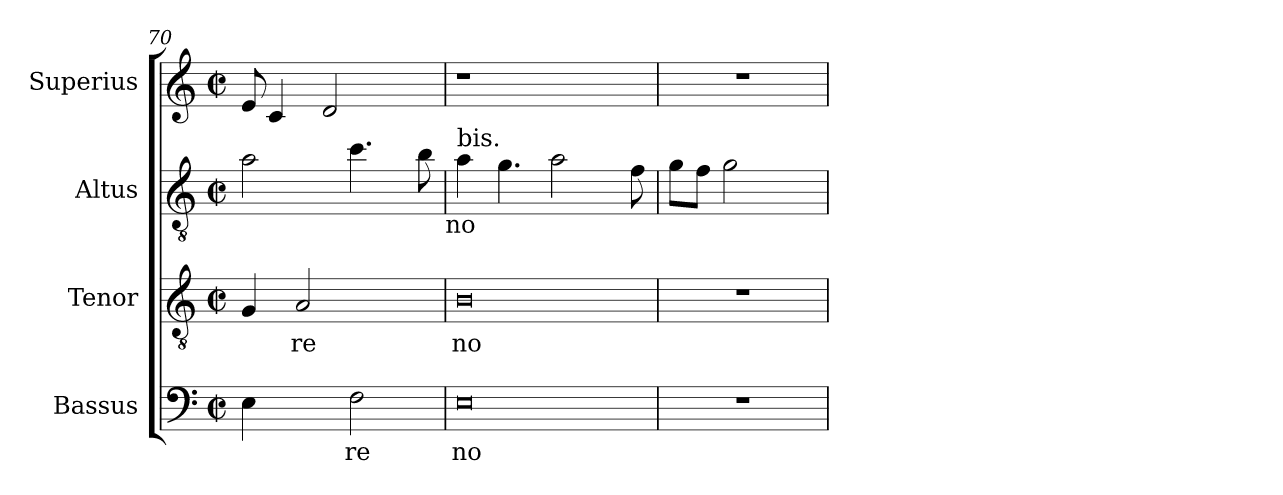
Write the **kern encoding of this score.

**kern	**text	**kern	**text	**kern	**kern
*part4	*part4	*part3	*part3	*part2	*part1
*staff4	*staff4	*staff3	*staff3	*staff2	*staff1
*I"Bassus	*	*I"Tenor	*	*I"Altus	*I"Superius
*I'Bas	*	*I'Ten	*	*I'Alt	*I'Sup
*clefF4	*	*clefGv2	*	*clefGv2	*clefG2
*M2/2	*	*M2/2	*	*M2/2	*M2/2
*met(c|)	*	*met(c|)	*	*met(c|)	*met(c|)
=70	=70	=70	=70	=70	=70
4E\	.	4G/	.	2a\	8e/
.	.	.	.	.	4c/
!	!	!	!LO:LY:b:cj	!	!
4ryy	.	2A/	re	.	.
.	.	.	.	.	2d/
!	!LO:LY:b:cj	!	!	!	!
2F\	-re	.	.	4.cc\	.
.	.	4ryy	.	.	.
.	.	.	.	8b\	8ryy
!	!	!	!	!LO:TX:b:t=no	!
=71	=71	=71	=71	=71	=71
!	!	!	!	!LO:TX:a:t=bis.	!
!LO:N:vis=0	!LO:LY:b:cj	!LO:N:vis=0	!LO:LY:b:cj	!	!
1E	no-	1B	no-	4a\	1r
.	.	.	.	4.g\	.
.	.	.	.	2a\	.
4ryy	.	4ryy	.	.	4ryy
.	.	.	.	8f\	.
=72	=72	=72	=72	=72	=72
1r	.	1r	.	8g\L	1r
.	.	.	.	8f\J	.
.	.	.	.	2g\	.
.	.	.	.	4ryy	.
=	=	=	=	=	=
*-	*-	*-	*-	*-	*-
